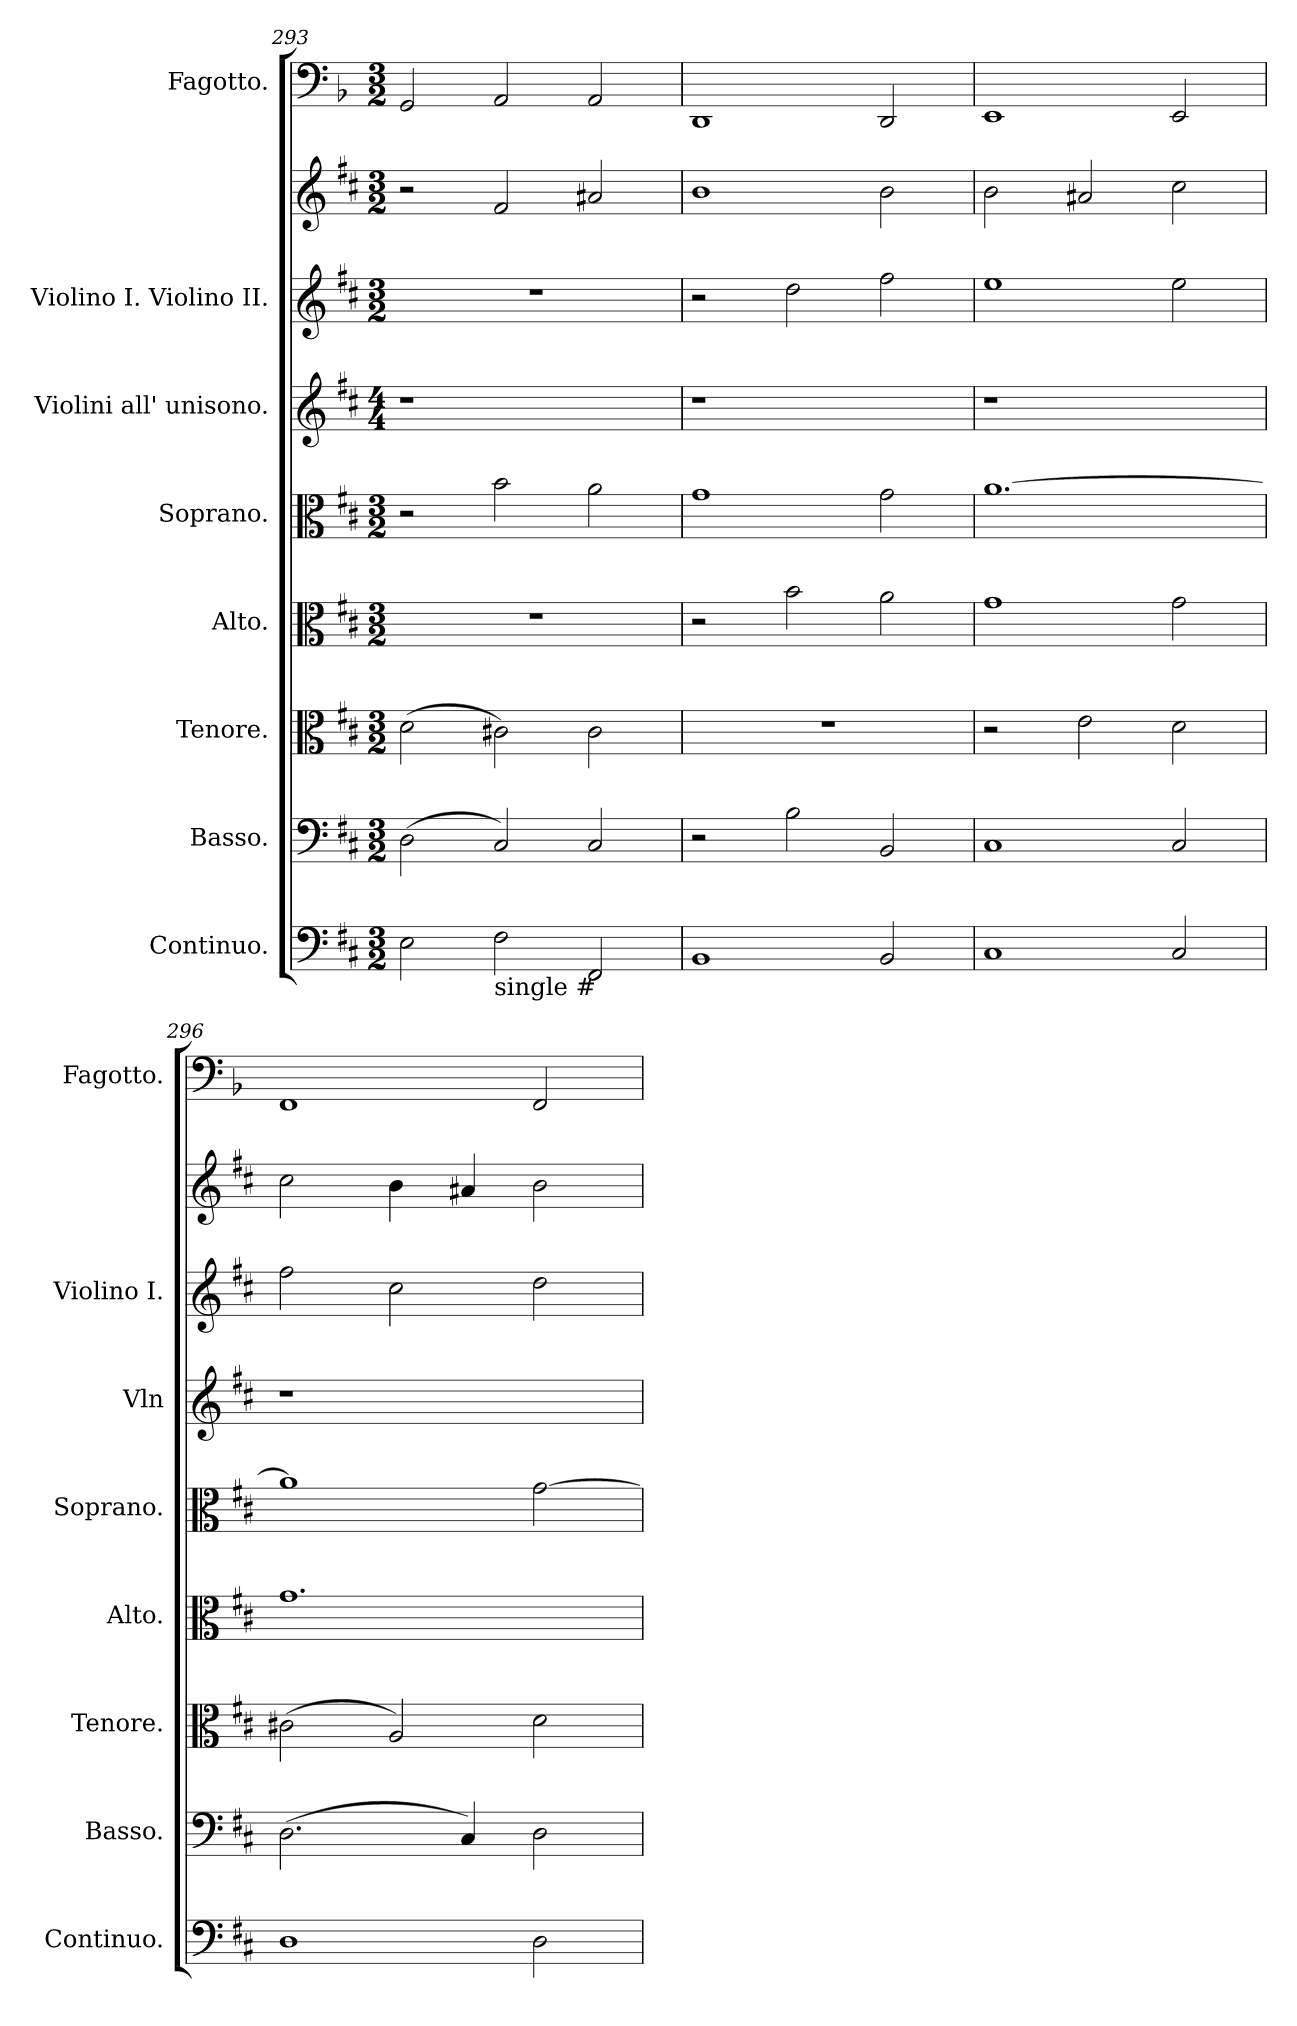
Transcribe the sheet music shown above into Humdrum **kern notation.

**kern	**kern	**kern	**kern	**kern	**kern	**kern	**kern	**kern
*part8	*part7	*part6	*part5	*part4	*part3	*part2	*part2	*part1
*staff9	*staff8	*staff7	*staff6	*staff5	*staff4	*staff3	*staff2	*staff1
*I"Continuo.	*I"Basso.	*I"Tenore.	*I"Alto.	*I"Soprano.	*I"Violini all' unisono.	*I"Violino I. Violino II.	*	*I"Fagotto.
*I'Continuo.	*I'Basso.	*I'Tenore.	*I'Alto.	*I'Soprano.	*I'Vln	*I'Violino I.	*	*I'Fagotto.
*clefF4	*clefF4	*clefC3	*clefC3	*clefC3	*clefG2	*clefG2	*clefG2	*clefF4
*	*	*	*	*	*	*	*	*ITrd2c3
*k[f#c#]	*k[f#c#]	*k[f#c#]	*k[f#c#]	*k[f#c#]	*k[f#c#]	*k[f#c#]	*k[f#c#]	*k[f#c#]
*D:	*D:	*D:	*D:	*D:	*D:	*D:	*D:	*D:
*M3/2	*M3/2	*M3/2	*M3/2	*M3/2	*M4/4	*M3/2	*M3/2	*M3/2
=293	=293	=293	=293	=293	=293	=293	=293	=293
2E\	(>2D\	(>2d\	1.r	2r	1r	1.r	2r	2EE/
!LO:TX:b:t=single #	!	!	!	!	!	!	!	!
2F#\	2C#/)	2c#X\)	.	2b\	.	.	2f#/	2FF#/
2FF#/	2C#/	2c#\	.	2a\	2ryy	.	2a#X/	2FF#/
=294!	=294!	=294!	=294!	=294!	=294!	=294!	=294!	=294!
1BB	2r	1.r	2r	1g	1r	2r	1b	1BBB
.	2B\	.	2b\	.	.	2dd\	.	.
2BB/	2BB/	.	2a\	2g\	2ryy	2ff#\	2b\	2BBB/
=295!	=295!	=295!	=295!	=295!	=295!	=295!	=295!	=295!
1C#	1C#	2r	1g	[>1.a	1r	1ee	2b\	1CC#
.	.	2e\	.	.	.	.	2a#X/	.
2C#/	2C#/	2d\	2g\	.	2ryy	2ee\	2cc#\	2CC#/
=296!	=296!	=296!	=296!	=296!	=296!	=296!	=296!	=296!
1D	(>2.D\	(>2c#X\	1.g	1a]	1r	2ff#\	2cc#\	1DD
.	.	2A/)	.	.	.	2cc#\	4b\	.
.	4C#/)	.	.	.	.	.	4a#X/	.
2D\	2D\	2d\	.	[>2g\	2ryy	2dd\	2b\	2DD/
=!	=!	=!	=!	=!	=!	=!	=!	=!
*-	*-	*-	*-	*-	*-	*-	*-	*-
